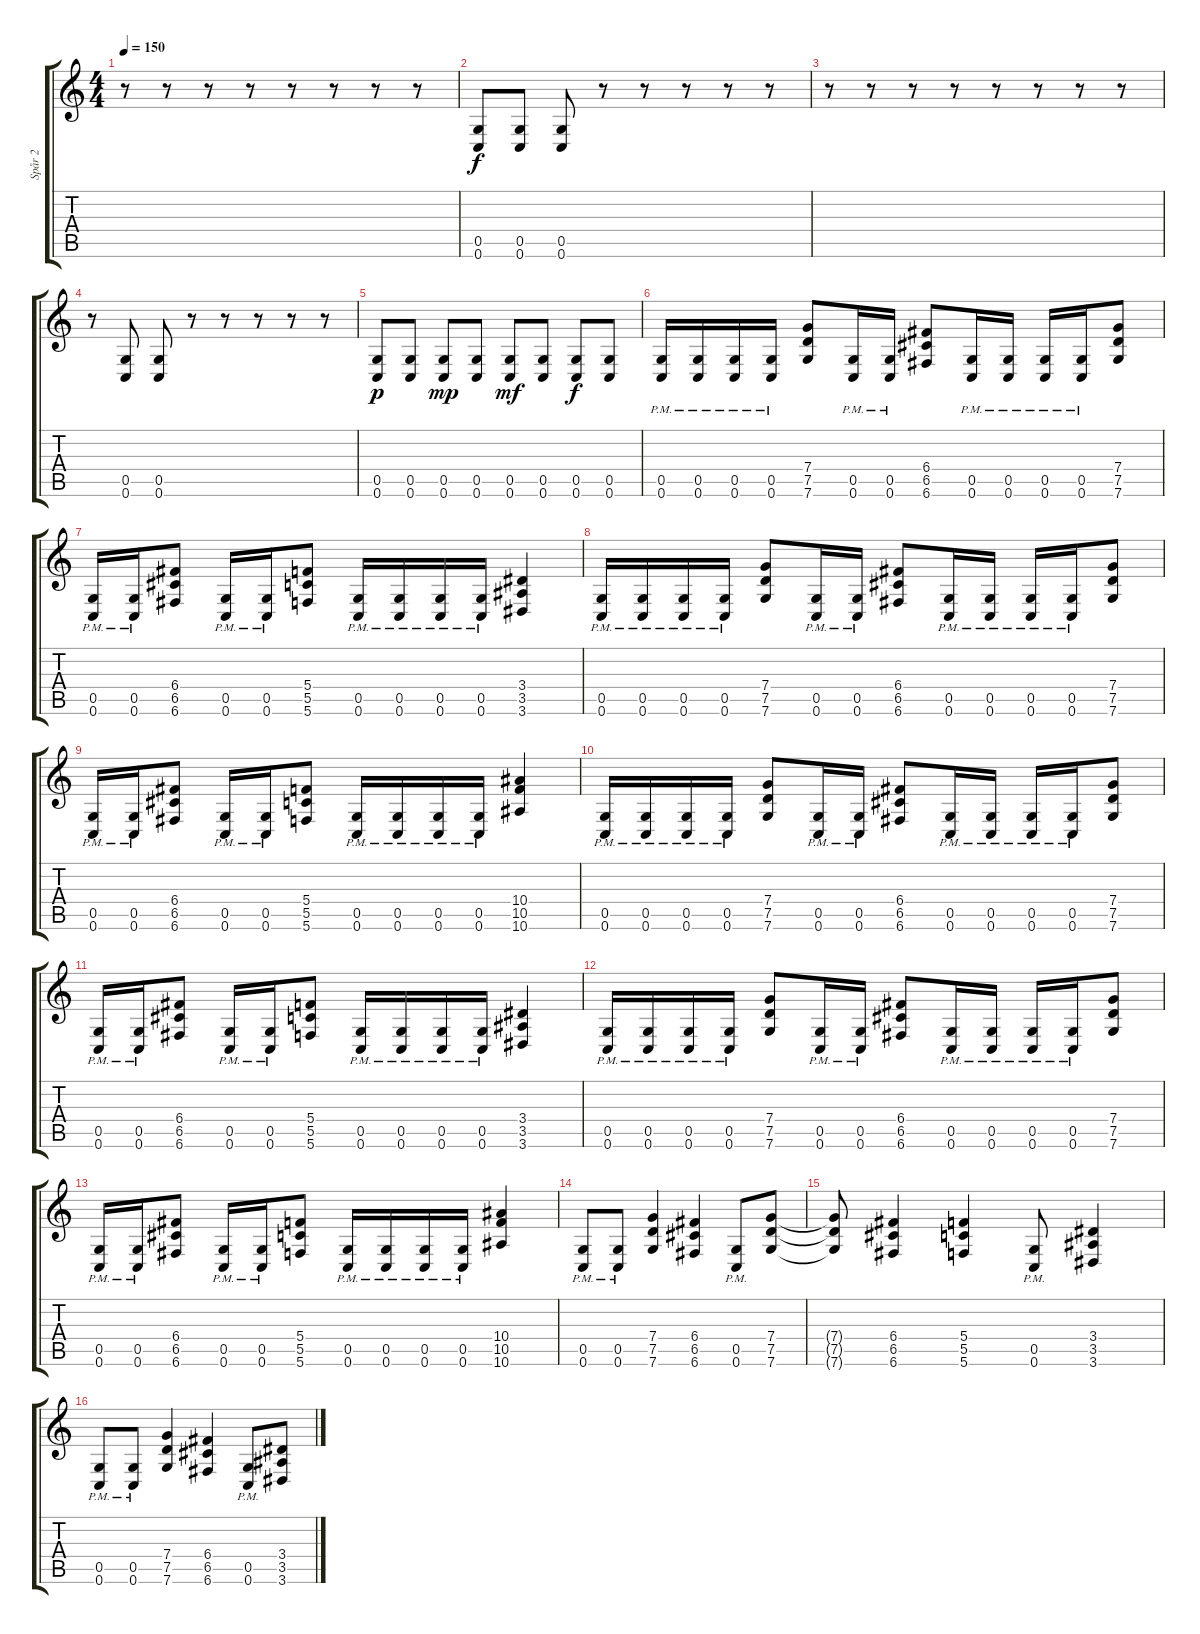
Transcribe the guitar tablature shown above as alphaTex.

\track ("Spår 2" "Spår 2") {instrument distortionguitar}
\staff {score tabs}
\tuning (D4 A3 F3 C3 G2 C2) {hide}
\ts (4 4)
\tempo 150
\clef g2
\ks c
r.8{dy f} r.8 r.8 r.8 r.8 r.8 r.8 r.8 |
(0.5 0.6).8 (0.5 0.6).8 (0.5 0.6).8 r.8 r.8 r.8 r.8 r.8 |
r.8 r.8 r.8 r.8 r.8 r.8 r.8 r.8 |
r.8 (0.5 0.6).8 (0.5 0.6).8 r.8 r.8 r.8 r.8 r.8 |
(0.5 0.6).8{dy p} (0.5 0.6).8 (0.5 0.6).8{dy mp} (0.5 0.6).8 (0.5 0.6).8{dy mf} (0.5 0.6).8 (0.5 0.6).8{dy f} (0.5 0.6).8 |
(0.5{pm} 0.6{pm}).16 (0.5{pm} 0.6{pm}).16 (0.5{pm} 0.6{pm}).16 (0.5{pm} 0.6{pm}).16 (7.4 7.5 7.6).8 (0.5{pm} 0.6{pm}).16 (0.5{pm} 0.6{pm}).16 (6.4 6.5 6.6).8 (0.5{pm} 0.6{pm}).16 (0.5{pm} 0.6{pm}).16 (0.5{pm} 0.6{pm}).16 (0.5{pm} 0.6{pm}).16 (7.4 7.5 7.6).8 |
(0.5{pm} 0.6{pm}).16 (0.5{pm} 0.6{pm}).16 (6.4 6.5 6.6).8 (0.5{pm} 0.6{pm}).16 (0.5{pm} 0.6{pm}).16 (5.4 5.5 5.6).8 (0.5 0.6{pm}).16 (0.5{pm} 0.6{pm}).16 (0.5{pm} 0.6{pm}).16 (0.5{pm} 0.6{pm}).16 (3.4 3.5 3.6).4 |
(0.5{pm} 0.6{pm}).16 (0.5{pm} 0.6{pm}).16 (0.5{pm} 0.6{pm}).16 (0.5{pm} 0.6{pm}).16 (7.4 7.5 7.6).8 (0.5{pm} 0.6{pm}).16 (0.5{pm} 0.6{pm}).16 (6.4 6.5 6.6).8 (0.5{pm} 0.6{pm}).16 (0.5{pm} 0.6{pm}).16 (0.5{pm} 0.6{pm}).16 (0.5{pm} 0.6{pm}).16 (7.4 7.5 7.6).8 |
(0.5{pm} 0.6{pm}).16 (0.5{pm} 0.6{pm}).16 (6.4 6.5 6.6).8 (0.5{pm} 0.6{pm}).16 (0.5{pm} 0.6{pm}).16 (5.4 5.5 5.6).8 (0.5{pm} 0.6{pm}).16 (0.5{pm} 0.6{pm}).16 (0.5{pm} 0.6{pm}).16 (0.5{pm} 0.6{pm}).16 (10.4 10.5 10.6).4 |
(0.5{pm} 0.6{pm}).16 (0.5{pm} 0.6{pm}).16 (0.5{pm} 0.6{pm}).16 (0.5{pm} 0.6{pm}).16 (7.4 7.5 7.6).8 (0.5{pm} 0.6{pm}).16 (0.5{pm} 0.6{pm}).16 (6.4 6.5 6.6).8 (0.5{pm} 0.6{pm}).16 (0.5{pm} 0.6{pm}).16 (0.5{pm} 0.6{pm}).16 (0.5{pm} 0.6{pm}).16 (7.4 7.5 7.6).8 |
(0.5{pm} 0.6{pm}).16 (0.5{pm} 0.6{pm}).16 (6.4 6.5 6.6).8 (0.5{pm} 0.6{pm}).16 (0.5{pm} 0.6{pm}).16 (5.4 5.5 5.6).8 (0.5 0.6{pm}).16 (0.5{pm} 0.6{pm}).16 (0.5{pm} 0.6{pm}).16 (0.5{pm} 0.6{pm}).16 (3.4 3.5 3.6).4 |
(0.5{pm} 0.6{pm}).16 (0.5{pm} 0.6{pm}).16 (0.5{pm} 0.6{pm}).16 (0.5{pm} 0.6{pm}).16 (7.4 7.5 7.6).8 (0.5{pm} 0.6{pm}).16 (0.5{pm} 0.6{pm}).16 (6.4 6.5 6.6).8 (0.5{pm} 0.6{pm}).16 (0.5{pm} 0.6{pm}).16 (0.5{pm} 0.6{pm}).16 (0.5{pm} 0.6{pm}).16 (7.4 7.5 7.6).8 |
(0.5{pm} 0.6{pm}).16 (0.5{pm} 0.6{pm}).16 (6.4 6.5 6.6).8 (0.5{pm} 0.6{pm}).16 (0.5{pm} 0.6{pm}).16 (5.4 5.5 5.6).8 (0.5{pm} 0.6{pm}).16 (0.5{pm} 0.6{pm}).16 (0.5{pm} 0.6{pm}).16 (0.5{pm} 0.6{pm}).16 (10.4 10.5 10.6).4 |
(0.5{pm} 0.6{pm}).8 (0.5{pm} 0.6{pm}).8 (7.4 7.5 7.6).4 (6.4 6.5 6.6).4 (0.5{pm} 0.6{pm}).8 (7.4 7.5 7.6).8 |
(7.4{t} 7.5{t} 7.6{t}).8 (6.4 6.5 6.6).4 (5.4 5.5 5.6).4 (0.5{pm} 0.6{pm}).8 (3.4 3.5 3.6).4 |
(0.5{pm} 0.6{pm}).8 (0.5{pm} 0.6{pm}).8 (7.4 7.5 7.6).4 (6.4 6.5 6.6).4 (0.5{pm} 0.6{pm}).8 (3.4 3.5 3.6).8
